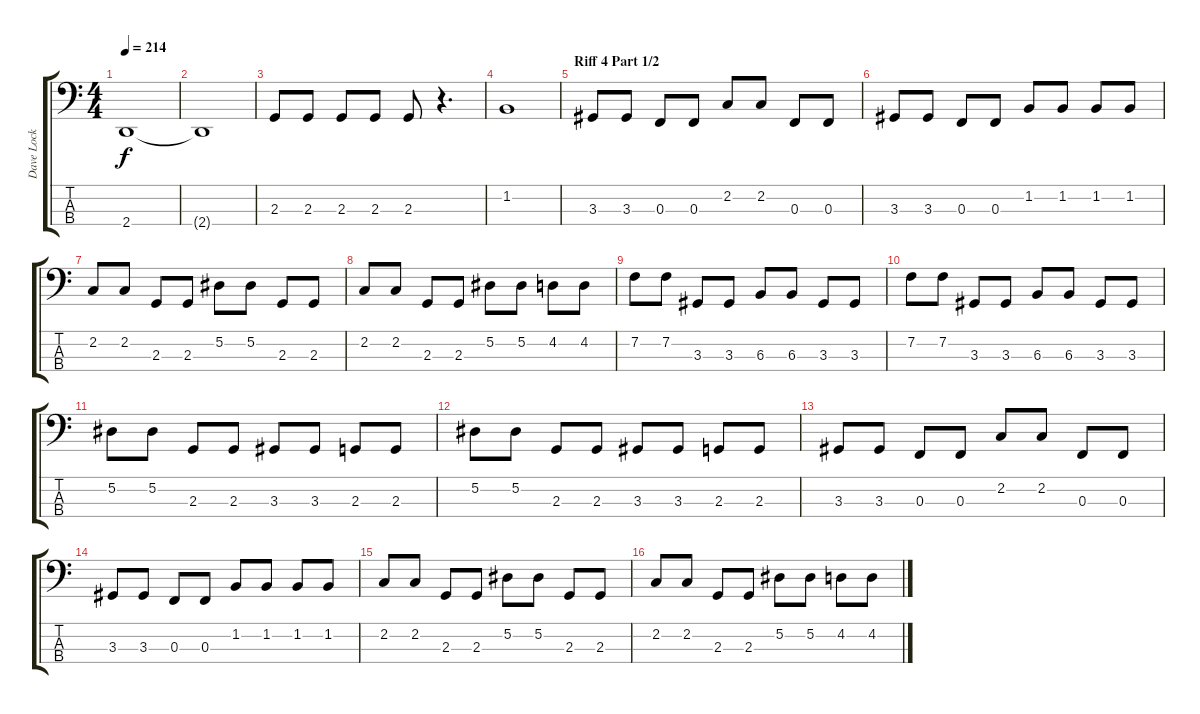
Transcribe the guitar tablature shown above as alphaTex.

\track ("Dave Lock (Bass)" "Dave Lock ") {instrument electricbassfinger}
\staff {score tabs}
\tuning (Eb2 Bb1 F1 C1) {hide}
\ts (4 4)
\tempo 214
\clef f4
\ks c
2.4.1{dy f} |
2.4{t}.1 |
2.3.8 2.3.8 2.3.8 2.3.8 2.3.8 r.4{d} |
1.2.1 |
\section ("" "Riff 4 Part 1/2")
3.3.8{volume 14} 3.3.8 0.3.8 0.3.8 2.2.8 2.2.8 0.3.8 0.3.8 |
3.3.8 3.3.8 0.3.8 0.3.8 1.2.8 1.2.8 1.2.8 1.2.8 |
2.2.8 2.2.8 2.3.8 2.3.8 5.2.8 5.2.8 2.3.8 2.3.8 |
2.2.8 2.2.8 2.3.8 2.3.8 5.2.8 5.2.8 4.2.8 4.2.8 |
7.2.8 7.2.8 3.3.8 3.3.8 6.3.8 6.3.8 3.3.8 3.3.8 |
7.2.8 7.2.8 3.3.8 3.3.8 6.3.8 6.3.8 3.3.8 3.3.8 |
5.2.8 5.2.8 2.3.8 2.3.8 3.3.8 3.3.8 2.3.8 2.3.8 |
5.2.8 5.2.8 2.3.8 2.3.8 3.3.8 3.3.8 2.3.8 2.3.8 |
3.3.8 3.3.8 0.3.8 0.3.8 2.2.8 2.2.8 0.3.8 0.3.8 |
3.3.8 3.3.8 0.3.8 0.3.8 1.2.8 1.2.8 1.2.8 1.2.8 |
2.2.8 2.2.8 2.3.8 2.3.8 5.2.8 5.2.8 2.3.8 2.3.8 |
2.2.8 2.2.8 2.3.8 2.3.8 5.2.8 5.2.8 4.2.8 4.2.8
